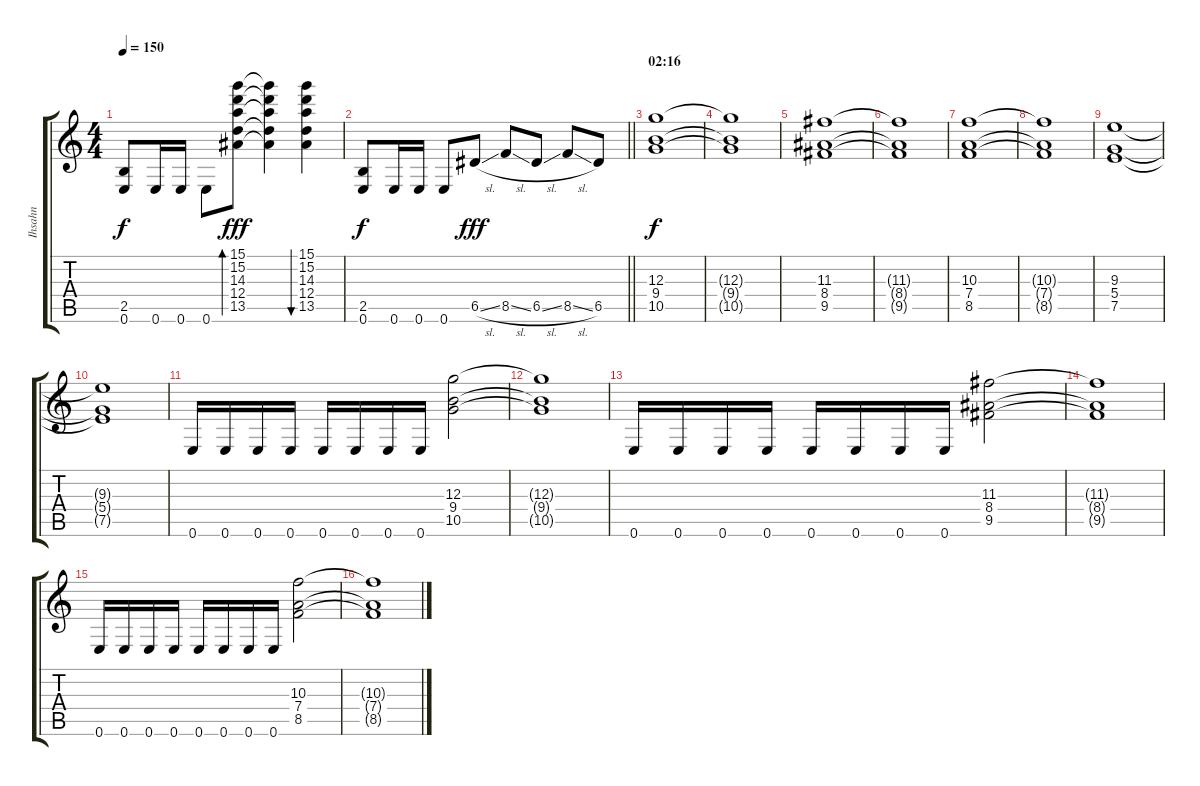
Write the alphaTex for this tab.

\track ("Ihsahn" "Ihsahn") {instrument overdrivenguitar}
\staff {score tabs}
\tuning (E4 B3 G3 D3 A2 E2) {hide}
\ts (4 4)
\tempo 150
\clef g2
\ks c
(2.5 0.6).8{dy f} 0.6.16 0.6.16 0.6.8 (15.1 15.2 14.3 12.4 13.5).8{bd 120 dy fff} (15.1{t} 15.2{t} 14.3{t} 12.4{t} 13.5{t}).4 (15.1 15.2 14.3 12.4 13.5).4{bu 120} |
\barLineRight lightlight
(2.5 0.6).8{dy f} 0.6.16 0.6.16 0.6.8 6.5{sl}.8{dy fff} 8.5{sl}.8 6.5{sl}.8 8.5{sl}.8 6.5.8 |
\section ("" "02:16")
(12.3 9.4 10.5).1{dy f} |
(12.3{t} 9.4{t} 10.5{t}).1 |
(11.3 8.4 9.5).1 |
(11.3{t} 8.4{t} 9.5{t}).1 |
(10.3 7.4 8.5).1 |
(10.3{t} 7.4{t} 8.5{t}).1 |
(9.3 5.4 7.5).1 |
(9.3{t} 5.4{t} 7.5{t}).1 |
0.6.16 0.6.16 0.6.16 0.6.16 0.6.16 0.6.16 0.6.16 0.6.16 (12.3 9.4 10.5).2 |
(12.3{t} 9.4{t} 10.5{t}).1 |
0.6.16 0.6.16 0.6.16 0.6.16 0.6.16 0.6.16 0.6.16 0.6.16 (11.3 8.4 9.5).2 |
(11.3{t} 8.4{t} 9.5{t}).1 |
0.6.16 0.6.16 0.6.16 0.6.16 0.6.16 0.6.16 0.6.16 0.6.16 (10.3 7.4 8.5).2 |
(10.3{t} 7.4{t} 8.5{t}).1
